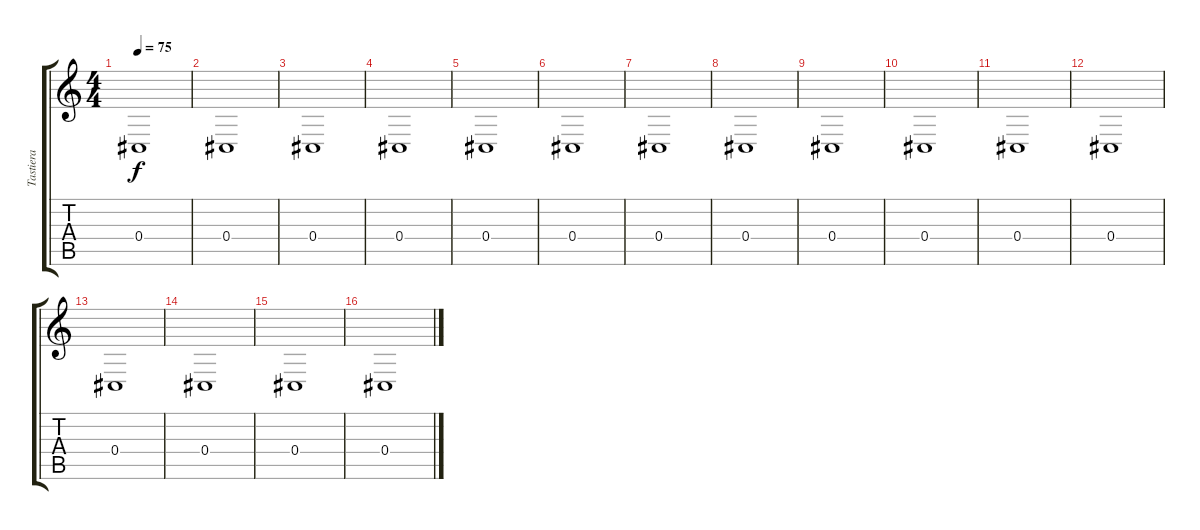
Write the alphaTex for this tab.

\track ("Tastiera" "Tastiera") {instrument pad2warm}
\staff {score tabs}
\tuning (Eb4 Bb3 Gb3 Db3 Ab2 Db2) {hide}
\ts (4 4)
\tempo 75
\clef g2
\ks c
0.4.1{dy f} |
0.4.1 |
0.4.1 |
0.4.1 |
0.4.1 |
0.4.1 |
0.4.1 |
0.4.1 |
0.4.1 |
0.4.1 |
0.4.1 |
0.4.1 |
0.4.1 |
0.4.1 |
0.4.1 |
0.4.1
